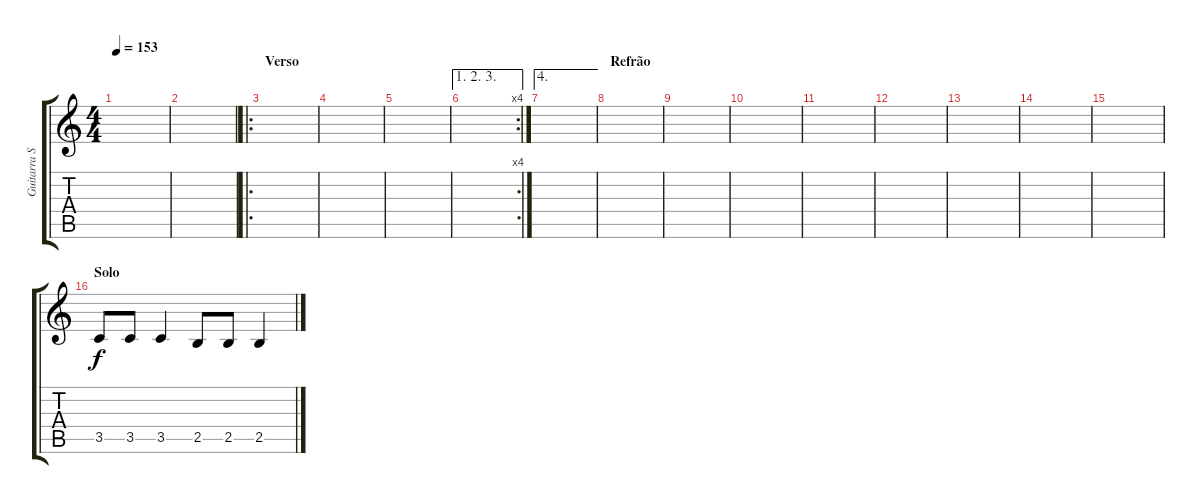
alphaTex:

\track ("Guitarra Solo (?)" "Guitarra S") {instrument distortionguitar}
\staff {score tabs}
\tuning (E4 B3 G3 D3 A2 E2) {hide}
\ts (4 4)
\tempo 153
\clef g2
\ks c
|
|
\ro
\section ("" "Verso")
|
|
|
\ae (1 2 3)
\rc 4
|
\ae 4
|
\section ("" "Refrão")
|
|
|
|
|
|
|
|
\section ("" "Solo")
3.5.8 3.5.8 3.5.4 2.5.8 2.5.8 2.5.4
